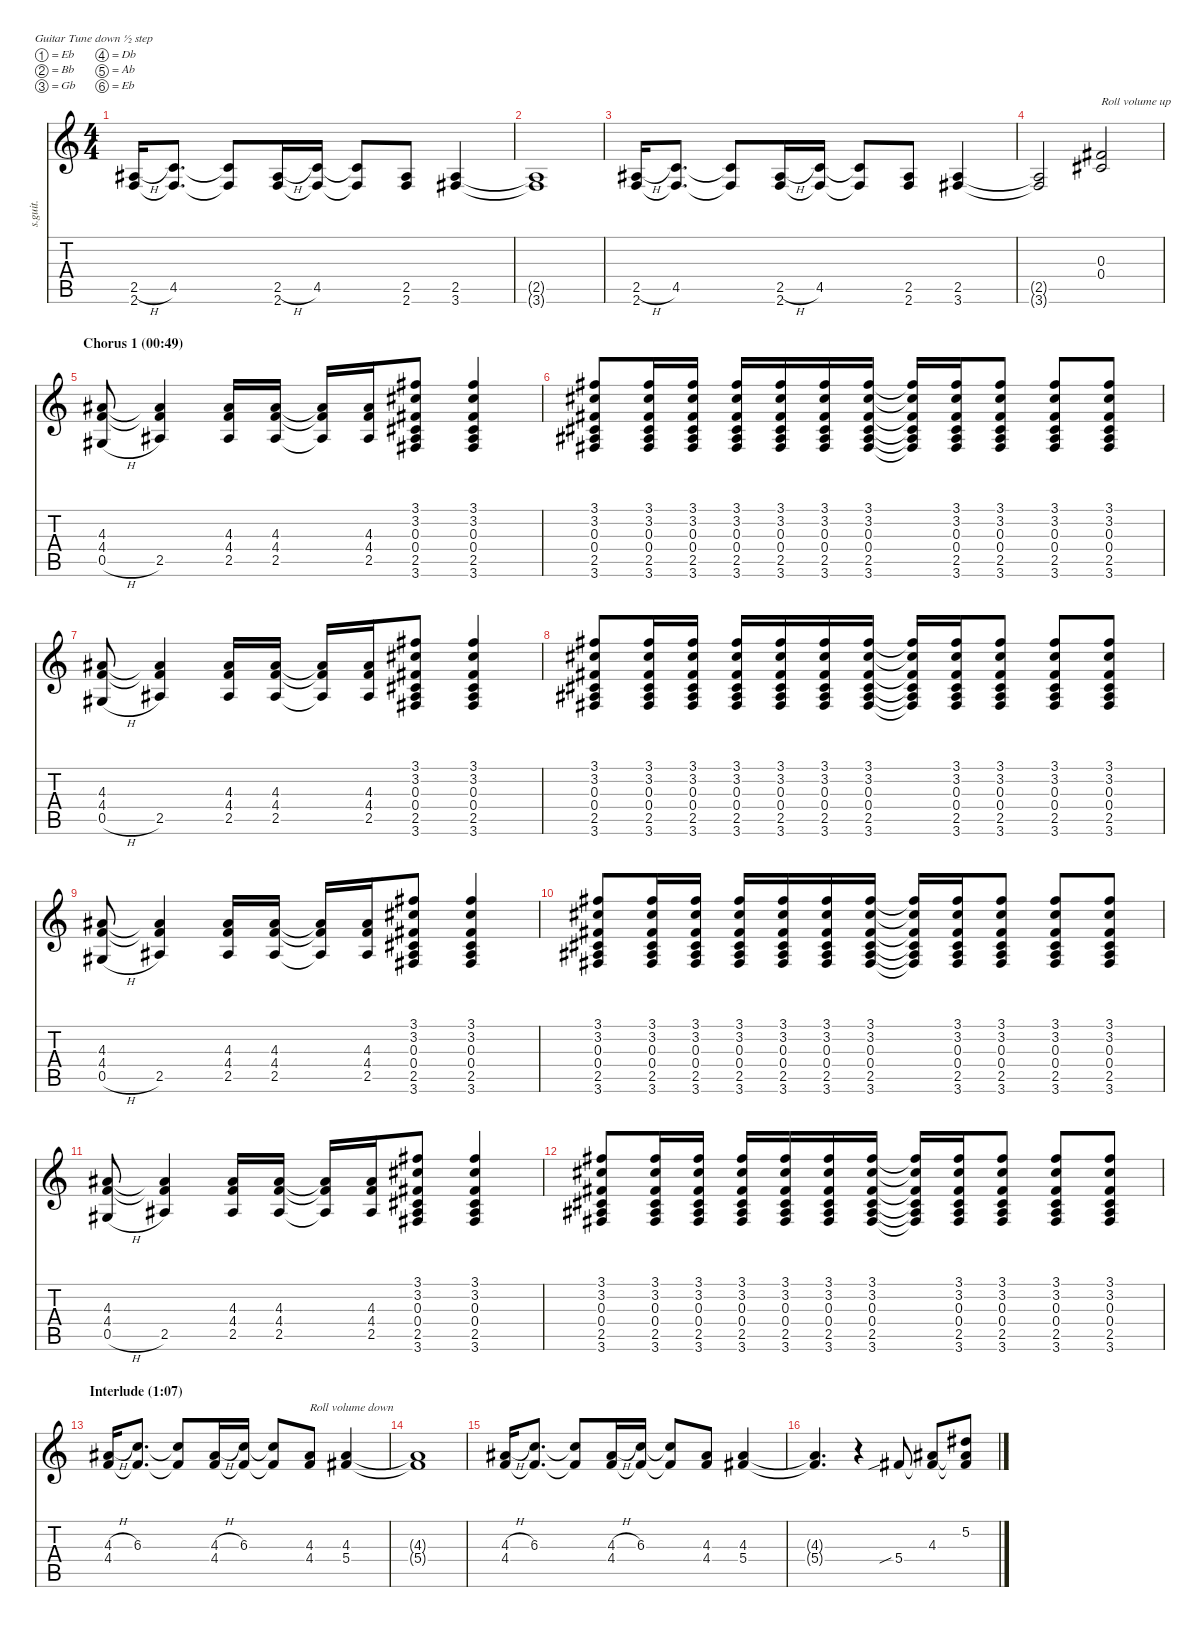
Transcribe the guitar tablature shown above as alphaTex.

\defaultSystemsLayout 4
\hideDynamics
\bracketExtendMode nobrackets
\track ("Jerry Cantrell (Gui.2)" "s.guit.") {instrument distortionguitar}
\staff {score tabs}
\tuning (Eb4 Bb3 Gb3 Db3 Ab2 Eb2)
\ts (4 4)
\tempo (94 hide)
\clef g2
\ks c
(2.5{h acc #} 2.6).16{lyrics (0 "") lyrics (1 "") lyrics (2 "") lyrics (3 "") lyrics (4 "") dy f} (4.5 2.6{t}).8{d lyrics (0 "") lyrics (1 "") lyrics (2 "") lyrics (3 "") lyrics (4 "")} (4.5{t} 2.6{t}).8{lyrics (0 "") lyrics (1 "") lyrics (2 "") lyrics (3 "") lyrics (4 "")} (2.5{h acc #} 2.6).16{lyrics (0 "") lyrics (1 "") lyrics (2 "") lyrics (3 "") lyrics (4 "")} (4.5 2.6{t}).16{lyrics (0 "") lyrics (1 "") lyrics (2 "") lyrics (3 "") lyrics (4 "")} (4.5{t} 2.6{t}).8{lyrics (0 "") lyrics (1 "") lyrics (2 "") lyrics (3 "") lyrics (4 "")} (2.5{acc #} 2.6).8{lyrics (0 "") lyrics (1 "") lyrics (2 "") lyrics (3 "") lyrics (4 "")} (2.5{acc #} 3.6{acc #}).4{lyrics (0 "") lyrics (1 "") lyrics (2 "") lyrics (3 "") lyrics (4 "")} |
(2.5{t acc #} 3.6{t acc #}).1{lyrics (0 "") lyrics (1 "") lyrics (2 "") lyrics (3 "") lyrics (4 "")} |
(2.5{h acc #} 2.6).16{lyrics (0 "") lyrics (1 "") lyrics (2 "") lyrics (3 "") lyrics (4 "")} (4.5 2.6{t}).8{d lyrics (0 "") lyrics (1 "") lyrics (2 "") lyrics (3 "") lyrics (4 "")} (4.5{t} 2.6{t}).8{lyrics (0 "") lyrics (1 "") lyrics (2 "") lyrics (3 "") lyrics (4 "")} (2.5{h acc #} 2.6).16{lyrics (0 "") lyrics (1 "") lyrics (2 "") lyrics (3 "") lyrics (4 "")} (4.5 2.6{t}).16{lyrics (0 "") lyrics (1 "") lyrics (2 "") lyrics (3 "") lyrics (4 "")} (4.5{t} 2.6{t}).8{lyrics (0 "") lyrics (1 "") lyrics (2 "") lyrics (3 "") lyrics (4 "")} (2.5{acc #} 2.6).8{lyrics (0 "") lyrics (1 "") lyrics (2 "") lyrics (3 "") lyrics (4 "")} (2.5{acc #} 3.6{acc #}).4{lyrics (0 "") lyrics (1 "") lyrics (2 "") lyrics (3 "") lyrics (4 "")} |
(2.5{t acc #} 3.6{t acc #}).2{lyrics (0 "") lyrics (1 "") lyrics (2 "") lyrics (3 "") lyrics (4 "")} (0.3{acc #} 0.4{acc #}).2{txt "Roll volume up" lyrics (0 "") lyrics (1 "") lyrics (2 "") lyrics (3 "") lyrics (4 "")} |
\section ("" "Chorus 1 (00:49)")
(4.3{acc #} 4.4 0.5{h acc #}).8{lyrics (0 "") lyrics (1 "") lyrics (2 "") lyrics (3 "") lyrics (4 "")} (4.3{t acc #} 4.4{t} 2.5{acc #}).4{lyrics (0 "") lyrics (1 "") lyrics (2 "") lyrics (3 "") lyrics (4 "")} (4.3{acc #} 4.4 2.5{acc #}).16{lyrics (0 "") lyrics (1 "") lyrics (2 "") lyrics (3 "") lyrics (4 "")} (4.3{acc #} 4.4 2.5{acc #}).16{lyrics (0 "") lyrics (1 "") lyrics (2 "") lyrics (3 "") lyrics (4 "")} (4.3{t acc #} 4.4{t} 2.5{t acc #}).16{lyrics (0 "") lyrics (1 "") lyrics (2 "") lyrics (3 "") lyrics (4 "")} (4.3{acc #} 4.4 2.5{acc #}).16{lyrics (0 "") lyrics (1 "") lyrics (2 "") lyrics (3 "") lyrics (4 "")} (3.1{acc #} 3.2{acc #} 0.3{acc #} 0.4{acc #} 2.5{acc #} 3.6{acc #}).8{lyrics (0 "") lyrics (1 "") lyrics (2 "") lyrics (3 "") lyrics (4 "")} (3.1{acc #} 3.2{acc #} 0.3{acc #} 0.4{acc #} 2.5{acc #} 3.6{acc #}).4{lyrics (0 "") lyrics (1 "") lyrics (2 "") lyrics (3 "") lyrics (4 "")} |
(3.1{acc #} 3.2{acc #} 0.3{acc #} 0.4{acc #} 2.5{acc #} 3.6{acc #}).8{lyrics (0 "") lyrics (1 "") lyrics (2 "") lyrics (3 "") lyrics (4 "")} (3.1{acc #} 3.2{acc #} 0.3{acc #} 0.4{acc #} 2.5{acc #} 3.6{acc #}).16{lyrics (0 "") lyrics (1 "") lyrics (2 "") lyrics (3 "") lyrics (4 "")} (3.1{acc #} 3.2{acc #} 0.3{acc #} 0.4{acc #} 2.5{acc #} 3.6{acc #}).16{lyrics (0 "") lyrics (1 "") lyrics (2 "") lyrics (3 "") lyrics (4 "")} (3.1{acc #} 3.2{acc #} 0.3{acc #} 0.4{acc #} 2.5{acc #} 3.6{acc #}).16{lyrics (0 "") lyrics (1 "") lyrics (2 "") lyrics (3 "") lyrics (4 "")} (3.1{acc #} 3.2{acc #} 0.3{acc #} 0.4{acc #} 2.5{acc #} 3.6{acc #}).16{lyrics (0 "") lyrics (1 "") lyrics (2 "") lyrics (3 "") lyrics (4 "")} (3.1{acc #} 3.2{acc #} 0.3{acc #} 0.4{acc #} 2.5{acc #} 3.6{acc #}).16{lyrics (0 "") lyrics (1 "") lyrics (2 "") lyrics (3 "") lyrics (4 "")} (3.1{acc #} 3.2{acc #} 0.3{acc #} 0.4{acc #} 2.5{acc #} 3.6{acc #}).16{lyrics (0 "") lyrics (1 "") lyrics (2 "") lyrics (3 "") lyrics (4 "")} (3.1{t acc #} 3.2{t acc #} 0.3{t acc #} 0.4{t acc #} 2.5{t acc #} 3.6{t acc #}).16{lyrics (0 "") lyrics (1 "") lyrics (2 "") lyrics (3 "") lyrics (4 "")} (3.1{acc #} 3.2{acc #} 0.3{acc #} 0.4{acc #} 2.5{acc #} 3.6{acc #}).16{lyrics (0 "") lyrics (1 "") lyrics (2 "") lyrics (3 "") lyrics (4 "")} (3.1{acc #} 3.2{acc #} 0.3{acc #} 0.4{acc #} 2.5{acc #} 3.6{acc #}).8{lyrics (0 "") lyrics (1 "") lyrics (2 "") lyrics (3 "") lyrics (4 "")} (3.1{acc #} 3.2{acc #} 0.3{acc #} 0.4{acc #} 2.5{acc #} 3.6{acc #}).8{lyrics (0 "") lyrics (1 "") lyrics (2 "") lyrics (3 "") lyrics (4 "")} (3.1{acc #} 3.2{acc #} 0.3{acc #} 0.4{acc #} 2.5{acc #} 3.6{acc #}).8{lyrics (0 "") lyrics (1 "") lyrics (2 "") lyrics (3 "") lyrics (4 "")} |
(4.3{acc #} 4.4 0.5{h acc #}).8{lyrics (0 "") lyrics (1 "") lyrics (2 "") lyrics (3 "") lyrics (4 "")} (4.3{t acc #} 4.4{t} 2.5{acc #}).4{lyrics (0 "") lyrics (1 "") lyrics (2 "") lyrics (3 "") lyrics (4 "")} (4.3{acc #} 4.4 2.5{acc #}).16{lyrics (0 "") lyrics (1 "") lyrics (2 "") lyrics (3 "") lyrics (4 "")} (4.3{acc #} 4.4 2.5{acc #}).16{lyrics (0 "") lyrics (1 "") lyrics (2 "") lyrics (3 "") lyrics (4 "")} (4.3{t acc #} 4.4{t} 2.5{t acc #}).16{lyrics (0 "") lyrics (1 "") lyrics (2 "") lyrics (3 "") lyrics (4 "")} (4.3{acc #} 4.4 2.5{acc #}).16{lyrics (0 "") lyrics (1 "") lyrics (2 "") lyrics (3 "") lyrics (4 "")} (3.1{acc #} 3.2{acc #} 0.3{acc #} 0.4{acc #} 2.5{acc #} 3.6{acc #}).8{lyrics (0 "") lyrics (1 "") lyrics (2 "") lyrics (3 "") lyrics (4 "")} (3.1{acc #} 3.2{acc #} 0.3{acc #} 0.4{acc #} 2.5{acc #} 3.6{acc #}).4{lyrics (0 "") lyrics (1 "") lyrics (2 "") lyrics (3 "") lyrics (4 "")} |
(3.1{acc #} 3.2{acc #} 0.3{acc #} 0.4{acc #} 2.5{acc #} 3.6{acc #}).8{lyrics (0 "") lyrics (1 "") lyrics (2 "") lyrics (3 "") lyrics (4 "")} (3.1{acc #} 3.2{acc #} 0.3{acc #} 0.4{acc #} 2.5{acc #} 3.6{acc #}).16{lyrics (0 "") lyrics (1 "") lyrics (2 "") lyrics (3 "") lyrics (4 "")} (3.1{acc #} 3.2{acc #} 0.3{acc #} 0.4{acc #} 2.5{acc #} 3.6{acc #}).16{lyrics (0 "") lyrics (1 "") lyrics (2 "") lyrics (3 "") lyrics (4 "")} (3.1{acc #} 3.2{acc #} 0.3{acc #} 0.4{acc #} 2.5{acc #} 3.6{acc #}).16{lyrics (0 "") lyrics (1 "") lyrics (2 "") lyrics (3 "") lyrics (4 "")} (3.1{acc #} 3.2{acc #} 0.3{acc #} 0.4{acc #} 2.5{acc #} 3.6{acc #}).16{lyrics (0 "") lyrics (1 "") lyrics (2 "") lyrics (3 "") lyrics (4 "")} (3.1{acc #} 3.2{acc #} 0.3{acc #} 0.4{acc #} 2.5{acc #} 3.6{acc #}).16{lyrics (0 "") lyrics (1 "") lyrics (2 "") lyrics (3 "") lyrics (4 "")} (3.1{acc #} 3.2{acc #} 0.3{acc #} 0.4{acc #} 2.5{acc #} 3.6{acc #}).16{lyrics (0 "") lyrics (1 "") lyrics (2 "") lyrics (3 "") lyrics (4 "")} (3.1{t acc #} 3.2{t acc #} 0.3{t acc #} 0.4{t acc #} 2.5{t acc #} 3.6{t acc #}).16{lyrics (0 "") lyrics (1 "") lyrics (2 "") lyrics (3 "") lyrics (4 "")} (3.1{acc #} 3.2{acc #} 0.3{acc #} 0.4{acc #} 2.5{acc #} 3.6{acc #}).16{lyrics (0 "") lyrics (1 "") lyrics (2 "") lyrics (3 "") lyrics (4 "")} (3.1{acc #} 3.2{acc #} 0.3{acc #} 0.4{acc #} 2.5{acc #} 3.6{acc #}).8{lyrics (0 "") lyrics (1 "") lyrics (2 "") lyrics (3 "") lyrics (4 "")} (3.1{acc #} 3.2{acc #} 0.3{acc #} 0.4{acc #} 2.5{acc #} 3.6{acc #}).8{lyrics (0 "") lyrics (1 "") lyrics (2 "") lyrics (3 "") lyrics (4 "")} (3.1{acc #} 3.2{acc #} 0.3{acc #} 0.4{acc #} 2.5{acc #} 3.6{acc #}).8{lyrics (0 "") lyrics (1 "") lyrics (2 "") lyrics (3 "") lyrics (4 "")} |
(4.3{acc #} 4.4 0.5{h acc #}).8{lyrics (0 "") lyrics (1 "") lyrics (2 "") lyrics (3 "") lyrics (4 "")} (4.3{t acc #} 4.4{t} 2.5{acc #}).4{lyrics (0 "") lyrics (1 "") lyrics (2 "") lyrics (3 "") lyrics (4 "")} (4.3{acc #} 4.4 2.5{acc #}).16{lyrics (0 "") lyrics (1 "") lyrics (2 "") lyrics (3 "") lyrics (4 "")} (4.3{acc #} 4.4 2.5{acc #}).16{lyrics (0 "") lyrics (1 "") lyrics (2 "") lyrics (3 "") lyrics (4 "")} (4.3{t acc #} 4.4{t} 2.5{t acc #}).16{lyrics (0 "") lyrics (1 "") lyrics (2 "") lyrics (3 "") lyrics (4 "")} (4.3{acc #} 4.4 2.5{acc #}).16{lyrics (0 "") lyrics (1 "") lyrics (2 "") lyrics (3 "") lyrics (4 "")} (3.1{acc #} 3.2{acc #} 0.3{acc #} 0.4{acc #} 2.5{acc #} 3.6{acc #}).8{lyrics (0 "") lyrics (1 "") lyrics (2 "") lyrics (3 "") lyrics (4 "")} (3.1{acc #} 3.2{acc #} 0.3{acc #} 0.4{acc #} 2.5{acc #} 3.6{acc #}).4{lyrics (0 "") lyrics (1 "") lyrics (2 "") lyrics (3 "") lyrics (4 "")} |
(3.1{acc #} 3.2{acc #} 0.3{acc #} 0.4{acc #} 2.5{acc #} 3.6{acc #}).8{lyrics (0 "") lyrics (1 "") lyrics (2 "") lyrics (3 "") lyrics (4 "")} (3.1{acc #} 3.2{acc #} 0.3{acc #} 0.4{acc #} 2.5{acc #} 3.6{acc #}).16{lyrics (0 "") lyrics (1 "") lyrics (2 "") lyrics (3 "") lyrics (4 "")} (3.1{acc #} 3.2{acc #} 0.3{acc #} 0.4{acc #} 2.5{acc #} 3.6{acc #}).16{lyrics (0 "") lyrics (1 "") lyrics (2 "") lyrics (3 "") lyrics (4 "")} (3.1{acc #} 3.2{acc #} 0.3{acc #} 0.4{acc #} 2.5{acc #} 3.6{acc #}).16{lyrics (0 "") lyrics (1 "") lyrics (2 "") lyrics (3 "") lyrics (4 "")} (3.1{acc #} 3.2{acc #} 0.3{acc #} 0.4{acc #} 2.5{acc #} 3.6{acc #}).16{lyrics (0 "") lyrics (1 "") lyrics (2 "") lyrics (3 "") lyrics (4 "")} (3.1{acc #} 3.2{acc #} 0.3{acc #} 0.4{acc #} 2.5{acc #} 3.6{acc #}).16{lyrics (0 "") lyrics (1 "") lyrics (2 "") lyrics (3 "") lyrics (4 "")} (3.1{acc #} 3.2{acc #} 0.3{acc #} 0.4{acc #} 2.5{acc #} 3.6{acc #}).16{lyrics (0 "") lyrics (1 "") lyrics (2 "") lyrics (3 "") lyrics (4 "")} (3.1{t acc #} 3.2{t acc #} 0.3{t acc #} 0.4{t acc #} 2.5{t acc #} 3.6{t acc #}).16{lyrics (0 "") lyrics (1 "") lyrics (2 "") lyrics (3 "") lyrics (4 "")} (3.1{acc #} 3.2{acc #} 0.3{acc #} 0.4{acc #} 2.5{acc #} 3.6{acc #}).16{lyrics (0 "") lyrics (1 "") lyrics (2 "") lyrics (3 "") lyrics (4 "")} (3.1{acc #} 3.2{acc #} 0.3{acc #} 0.4{acc #} 2.5{acc #} 3.6{acc #}).8{lyrics (0 "") lyrics (1 "") lyrics (2 "") lyrics (3 "") lyrics (4 "")} (3.1{acc #} 3.2{acc #} 0.3{acc #} 0.4{acc #} 2.5{acc #} 3.6{acc #}).8{lyrics (0 "") lyrics (1 "") lyrics (2 "") lyrics (3 "") lyrics (4 "")} (3.1{acc #} 3.2{acc #} 0.3{acc #} 0.4{acc #} 2.5{acc #} 3.6{acc #}).8{lyrics (0 "") lyrics (1 "") lyrics (2 "") lyrics (3 "") lyrics (4 "")} |
(4.3{acc #} 4.4 0.5{h acc #}).8{lyrics (0 "") lyrics (1 "") lyrics (2 "") lyrics (3 "") lyrics (4 "")} (4.3{t acc #} 4.4{t} 2.5{acc #}).4{lyrics (0 "") lyrics (1 "") lyrics (2 "") lyrics (3 "") lyrics (4 "")} (4.3{acc #} 4.4 2.5{acc #}).16{lyrics (0 "") lyrics (1 "") lyrics (2 "") lyrics (3 "") lyrics (4 "")} (4.3{acc #} 4.4 2.5{acc #}).16{lyrics (0 "") lyrics (1 "") lyrics (2 "") lyrics (3 "") lyrics (4 "")} (4.3{t acc #} 4.4{t} 2.5{t acc #}).16{lyrics (0 "") lyrics (1 "") lyrics (2 "") lyrics (3 "") lyrics (4 "")} (4.3{acc #} 4.4 2.5{acc #}).16{lyrics (0 "") lyrics (1 "") lyrics (2 "") lyrics (3 "") lyrics (4 "")} (3.1{acc #} 3.2{acc #} 0.3{acc #} 0.4{acc #} 2.5{acc #} 3.6{acc #}).8{lyrics (0 "") lyrics (1 "") lyrics (2 "") lyrics (3 "") lyrics (4 "")} (3.1{acc #} 3.2{acc #} 0.3{acc #} 0.4{acc #} 2.5{acc #} 3.6{acc #}).4{lyrics (0 "") lyrics (1 "") lyrics (2 "") lyrics (3 "") lyrics (4 "")} |
(3.1{acc #} 3.2{acc #} 0.3{acc #} 0.4{acc #} 2.5{acc #} 3.6{acc #}).8{lyrics (0 "") lyrics (1 "") lyrics (2 "") lyrics (3 "") lyrics (4 "")} (3.1{acc #} 3.2{acc #} 0.3{acc #} 0.4{acc #} 2.5{acc #} 3.6{acc #}).16{lyrics (0 "") lyrics (1 "") lyrics (2 "") lyrics (3 "") lyrics (4 "")} (3.1{acc #} 3.2{acc #} 0.3{acc #} 0.4{acc #} 2.5{acc #} 3.6{acc #}).16{lyrics (0 "") lyrics (1 "") lyrics (2 "") lyrics (3 "") lyrics (4 "")} (3.1{acc #} 3.2{acc #} 0.3{acc #} 0.4{acc #} 2.5{acc #} 3.6{acc #}).16{lyrics (0 "") lyrics (1 "") lyrics (2 "") lyrics (3 "") lyrics (4 "")} (3.1{acc #} 3.2{acc #} 0.3{acc #} 0.4{acc #} 2.5{acc #} 3.6{acc #}).16{lyrics (0 "") lyrics (1 "") lyrics (2 "") lyrics (3 "") lyrics (4 "")} (3.1{acc #} 3.2{acc #} 0.3{acc #} 0.4{acc #} 2.5{acc #} 3.6{acc #}).16{lyrics (0 "") lyrics (1 "") lyrics (2 "") lyrics (3 "") lyrics (4 "")} (3.1{acc #} 3.2{acc #} 0.3{acc #} 0.4{acc #} 2.5{acc #} 3.6{acc #}).16{lyrics (0 "") lyrics (1 "") lyrics (2 "") lyrics (3 "") lyrics (4 "")} (3.1{t acc #} 3.2{t acc #} 0.3{t acc #} 0.4{t acc #} 2.5{t acc #} 3.6{t acc #}).16{lyrics (0 "") lyrics (1 "") lyrics (2 "") lyrics (3 "") lyrics (4 "")} (3.1{acc #} 3.2{acc #} 0.3{acc #} 0.4{acc #} 2.5{acc #} 3.6{acc #}).16{lyrics (0 "") lyrics (1 "") lyrics (2 "") lyrics (3 "") lyrics (4 "")} (3.1{acc #} 3.2{acc #} 0.3{acc #} 0.4{acc #} 2.5{acc #} 3.6{acc #}).8{lyrics (0 "") lyrics (1 "") lyrics (2 "") lyrics (3 "") lyrics (4 "")} (3.1{acc #} 3.2{acc #} 0.3{acc #} 0.4{acc #} 2.5{acc #} 3.6{acc #}).8{lyrics (0 "") lyrics (1 "") lyrics (2 "") lyrics (3 "") lyrics (4 "")} (3.1{acc #} 3.2{acc #} 0.3{acc #} 0.4{acc #} 2.5{acc #} 3.6{acc #}).8{lyrics (0 "") lyrics (1 "") lyrics (2 "") lyrics (3 "") lyrics (4 "")} |
\section ("" "Interlude (1:07)")
(4.3{h acc #} 4.4).16{lyrics (0 "") lyrics (1 "") lyrics (2 "") lyrics (3 "") lyrics (4 "")} (6.3 4.4{t}).8{d lyrics (0 "") lyrics (1 "") lyrics (2 "") lyrics (3 "") lyrics (4 "")} (6.3{t} 4.4{t}).8{lyrics (0 "") lyrics (1 "") lyrics (2 "") lyrics (3 "") lyrics (4 "")} (4.3{h acc #} 4.4).16{lyrics (0 "") lyrics (1 "") lyrics (2 "") lyrics (3 "") lyrics (4 "")} (6.3 4.4{t}).16{lyrics (0 "") lyrics (1 "") lyrics (2 "") lyrics (3 "") lyrics (4 "")} (6.3{t} 4.4{t}).8{lyrics (0 "") lyrics (1 "") lyrics (2 "") lyrics (3 "") lyrics (4 "")} (4.3{acc #} 4.4).8{txt "Roll volume down" lyrics (0 "") lyrics (1 "") lyrics (2 "") lyrics (3 "") lyrics (4 "")} (4.3{acc #} 5.4{acc #}).4{lyrics (0 "") lyrics (1 "") lyrics (2 "") lyrics (3 "") lyrics (4 "")} |
(4.3{t acc #} 5.4{t acc #}).1{lyrics (0 "") lyrics (1 "") lyrics (2 "") lyrics (3 "") lyrics (4 "")} |
(4.3{h acc #} 4.4).16{lyrics (0 "") lyrics (1 "") lyrics (2 "") lyrics (3 "") lyrics (4 "")} (6.3 4.4{t}).8{d lyrics (0 "") lyrics (1 "") lyrics (2 "") lyrics (3 "") lyrics (4 "")} (6.3{t} 4.4{t}).8{lyrics (0 "") lyrics (1 "") lyrics (2 "") lyrics (3 "") lyrics (4 "")} (4.3{h acc #} 4.4).16{lyrics (0 "") lyrics (1 "") lyrics (2 "") lyrics (3 "") lyrics (4 "")} (6.3 4.4{t}).16{lyrics (0 "") lyrics (1 "") lyrics (2 "") lyrics (3 "") lyrics (4 "")} (6.3{t} 4.4{t}).8{lyrics (0 "") lyrics (1 "") lyrics (2 "") lyrics (3 "") lyrics (4 "")} (4.3{acc #} 4.4).8{lyrics (0 "") lyrics (1 "") lyrics (2 "") lyrics (3 "") lyrics (4 "")} (4.3{acc #} 5.4{acc #}).4{lyrics (0 "") lyrics (1 "") lyrics (2 "") lyrics (3 "") lyrics (4 "")} |
(4.3{t acc #} 5.4{t acc #}).4{d lyrics (0 "") lyrics (1 "") lyrics (2 "") lyrics (3 "") lyrics (4 "")} r.4 5.4{sib acc #}.8{lyrics (0 "") lyrics (1 "") lyrics (2 "") lyrics (3 "") lyrics (4 "")} (4.3{acc #} 5.4{t acc #}).8{lyrics (0 "") lyrics (1 "") lyrics (2 "") lyrics (3 "") lyrics (4 "")} (5.2{acc #} 4.3{t acc #} 5.4{t acc #}).8{lyrics (0 "") lyrics (1 "") lyrics (2 "") lyrics (3 "") lyrics (4 "")}
